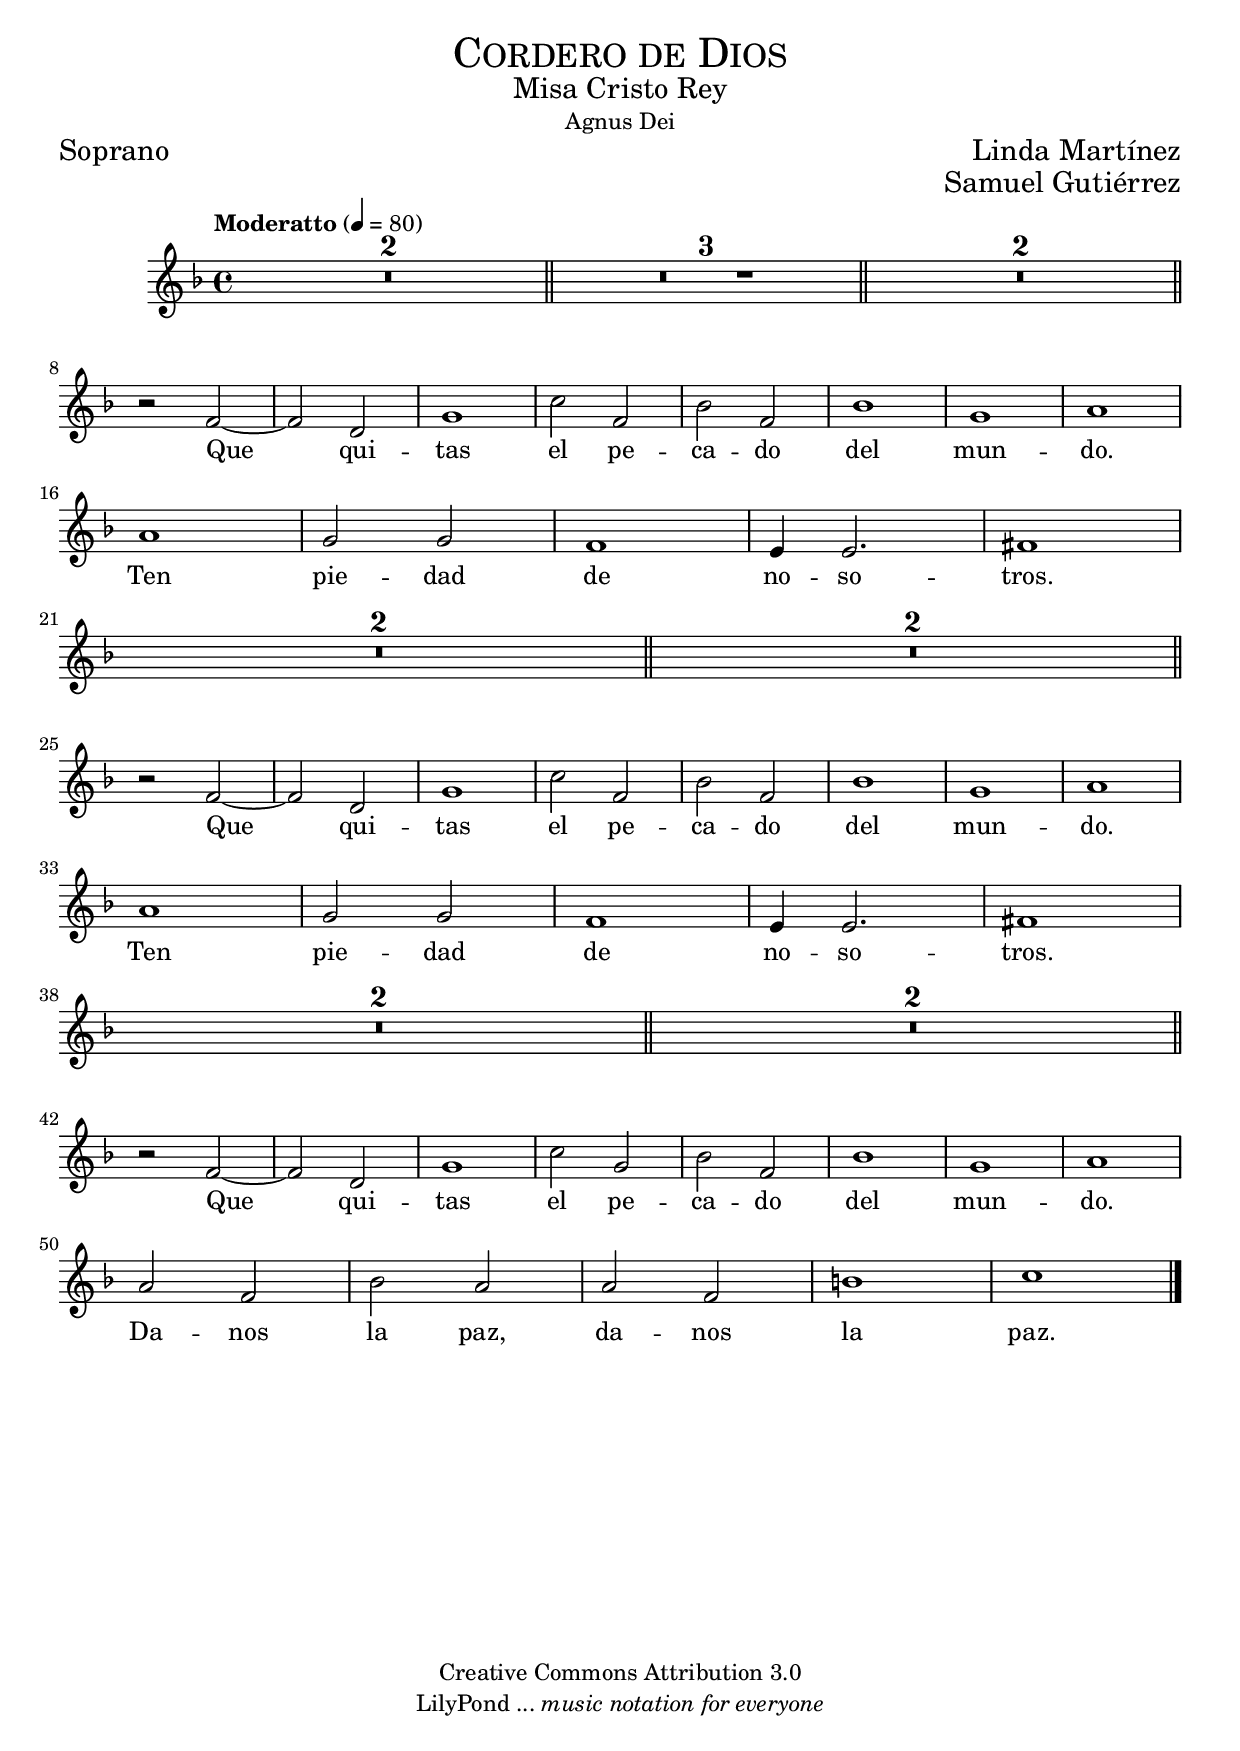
% ****************************************************************
%	Señor ten piedad v3 - Renaissance way melody
%   Text and music with accompaniment by serachsam
% ****************************************************************
\language "espanol"
\version "2.23.2"

% --- Global parameters
particle = 1
jump = \break

% --- Includes
\include "global.ily"
\include "soprano.ily"

% --- Global size
% #(set-global-staff-size 20)

% --- Header
\markup { \fill-line { \center-column { \fontsize #5 \smallCaps "Cordero de Dios" \fontsize #2 "Misa Cristo Rey" "Agnus Dei" } } }
\markup { \fill-line { \fontsize #2 "Soprano" \center-column { \fontsize #2 "Linda Martínez" } } }
\markup { \fill-line { " " \center-column { \fontsize #2 "Samuel Gutiérrez" } } }
\header {
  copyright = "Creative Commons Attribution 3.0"
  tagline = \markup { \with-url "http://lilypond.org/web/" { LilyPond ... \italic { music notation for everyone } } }
  breakbefore = ##t
}

% --- Music

% --- Harmonie

\score {
  <<
    \new Voice = "soprano" <<
      \set Staff.midiInstrument = #"choir aahs"
      \set Staff.midiMaximumVolume = #1.5
      \global \sop_music
    >>
    \new Lyrics = "soprano"
    \context Lyrics = "soprano" \lyricsto "soprano" \sop_words
  >>
  \midi { }
  \layout { }
}

% --- Paper
\paper{
  #(set-default-paper-size "letter")
  system-system-spacing = #'((basic-distance . 12) (minimum-distance . 8) (padding . 3) (stretchability . 60))
}